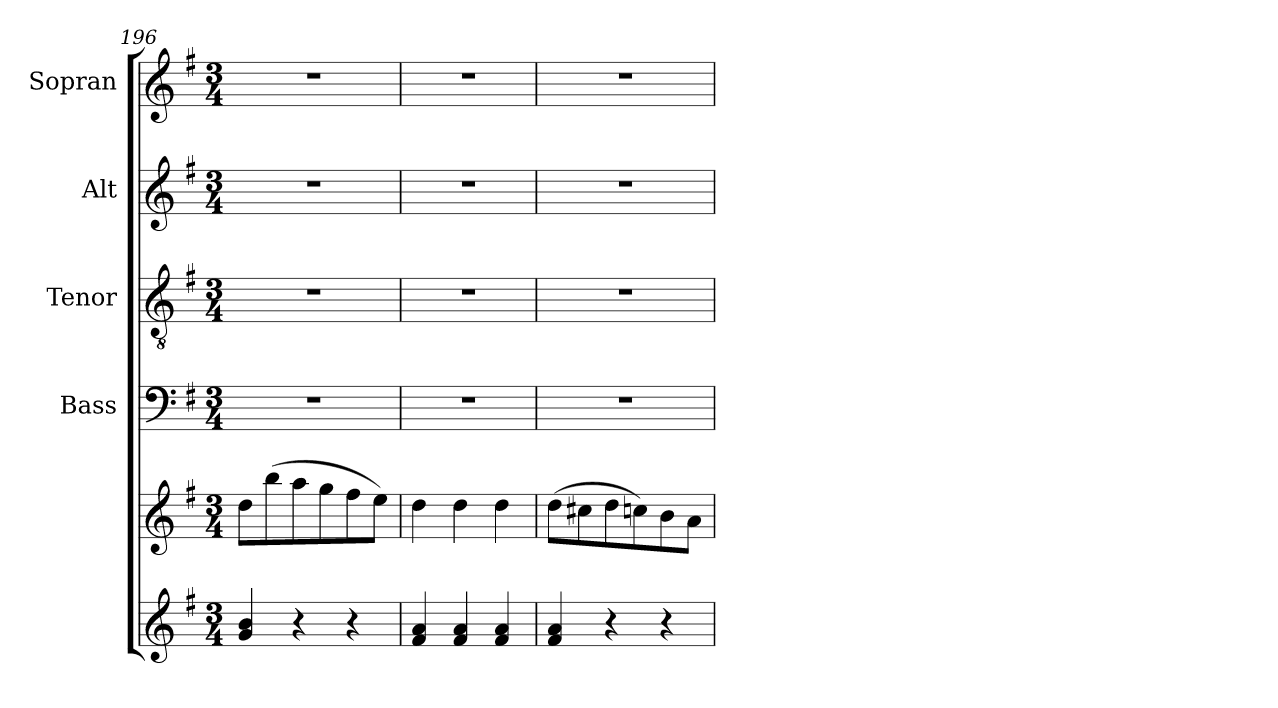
**kern	**kern	**kern	**kern	**kern	**kern
*part5	*part5	*part4	*part3	*part2	*part1
*staff6	*staff5	*staff4	*staff3	*staff2	*staff1
*	*	*I"Bass	*I"Tenor	*I"Alt	*I"Sopran
*	*	*I'B.	*I'T.	*I'A.	*I'S.
*clefG2	*clefG2	*clefF4	*clefGv2	*clefG2	*clefG2
*k[f#]	*k[f#]	*k[f#]	*k[f#]	*k[f#]	*k[f#]
*G:	*G:	*G:	*G:	*G:	*G:
*M3/4	*M3/4	*M3/4	*M3/4	*M3/4	*M3/4
=196	=196	=196	=196	=196	=196
4g/ 4b/	8dd\L	2.r	2.r	2.r	2.r
.	(>8bb\	.	.	.	.
4r	8aa\	.	.	.	.
.	8gg\	.	.	.	.
4r	8ff#\	.	.	.	.
.	8ee\J)	.	.	.	.
=197	=197	=197	=197	=197	=197
4f#/ 4a/	4dd\	2.r	2.r	2.r	2.r
4f#/ 4a/	4dd\	.	.	.	.
4f#/ 4a/	4dd\	.	.	.	.
=198	=198	=198	=198	=198	=198
4f#/ 4a/	(>8dd\L	2.r	2.r	2.r	2.r
.	8cc#X\	.	.	.	.
4r	8dd\	.	.	.	.
.	8ccn\)	.	.	.	.
4r	8b\	.	.	.	.
.	8a\J	.	.	.	.
=	=	=	=	=	=
*-	*-	*-	*-	*-	*-
